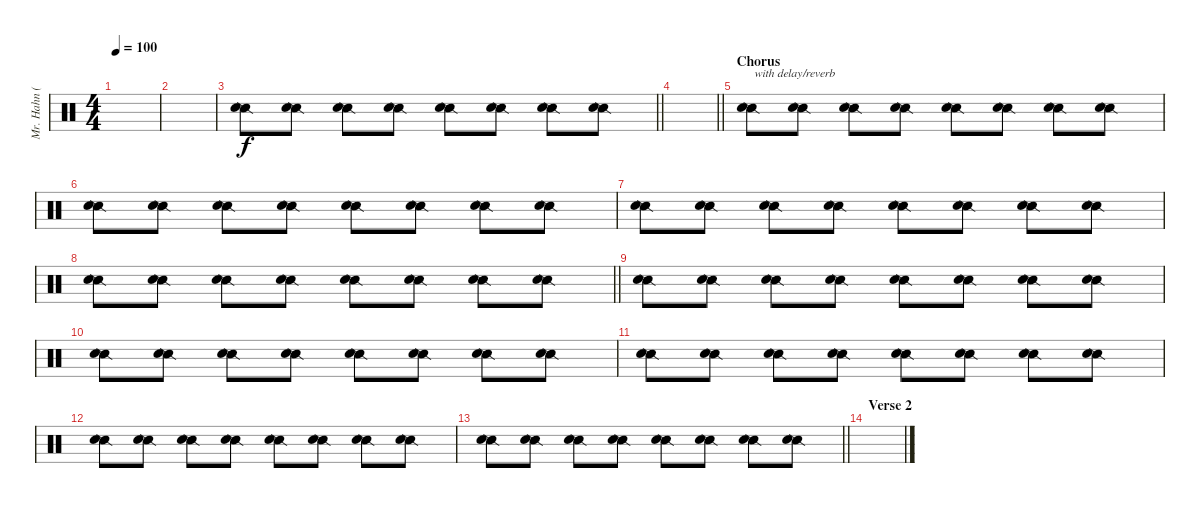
\track ("Mr. Hahn (Sampler)" "Mr. Hahn (") {instrument percussion}
\staff {score}
\articulation defaults
\ts (4 4)
\tempo 100
\clef neutral
\ks c
|
|
\barLineRight lightlight
("Snare (side stick) 2" "Hand Clap (hit)").8 ("Snare (side stick) 2" "Hand Clap (hit)").8 ("Snare (side stick) 2" "Hand Clap (hit)").8 ("Snare (side stick) 2" "Hand Clap (hit)").8 ("Snare (side stick) 2" "Hand Clap (hit)").8 ("Snare (side stick) 2" "Hand Clap (hit)").8 ("Snare (side stick) 2" "Hand Clap (hit)").8 ("Snare (side stick) 2" "Hand Clap (hit)").8 |
\barLineRight lightlight
|
\section ("" "Chorus")
("Snare (side stick) 2" "Hand Clap (hit)").8{txt "with delay/reverb"} ("Snare (side stick) 2" "Hand Clap (hit)").8 ("Snare (side stick) 2" "Hand Clap (hit)").8 ("Snare (side stick) 2" "Hand Clap (hit)").8 ("Snare (side stick) 2" "Hand Clap (hit)").8 ("Snare (side stick) 2" "Hand Clap (hit)").8 ("Snare (side stick) 2" "Hand Clap (hit)").8 ("Snare (side stick) 2" "Hand Clap (hit)").8 |
("Snare (side stick) 2" "Hand Clap (hit)").8 ("Snare (side stick) 2" "Hand Clap (hit)").8 ("Snare (side stick) 2" "Hand Clap (hit)").8 ("Snare (side stick) 2" "Hand Clap (hit)").8 ("Snare (side stick) 2" "Hand Clap (hit)").8 ("Snare (side stick) 2" "Hand Clap (hit)").8 ("Snare (side stick) 2" "Hand Clap (hit)").8 ("Snare (side stick) 2" "Hand Clap (hit)").8 |
("Snare (side stick) 2" "Hand Clap (hit)").8 ("Snare (side stick) 2" "Hand Clap (hit)").8 ("Snare (side stick) 2" "Hand Clap (hit)").8 ("Snare (side stick) 2" "Hand Clap (hit)").8 ("Snare (side stick) 2" "Hand Clap (hit)").8 ("Snare (side stick) 2" "Hand Clap (hit)").8 ("Snare (side stick) 2" "Hand Clap (hit)").8 ("Snare (side stick) 2" "Hand Clap (hit)").8 |
\barLineRight lightlight
("Snare (side stick) 2" "Hand Clap (hit)").8 ("Snare (side stick) 2" "Hand Clap (hit)").8 ("Snare (side stick) 2" "Hand Clap (hit)").8 ("Snare (side stick) 2" "Hand Clap (hit)").8 ("Snare (side stick) 2" "Hand Clap (hit)").8 ("Snare (side stick) 2" "Hand Clap (hit)").8 ("Snare (side stick) 2" "Hand Clap (hit)").8 ("Snare (side stick) 2" "Hand Clap (hit)").8 |
("Snare (side stick) 2" "Hand Clap (hit)").8 ("Snare (side stick) 2" "Hand Clap (hit)").8 ("Snare (side stick) 2" "Hand Clap (hit)").8 ("Snare (side stick) 2" "Hand Clap (hit)").8 ("Snare (side stick) 2" "Hand Clap (hit)").8 ("Snare (side stick) 2" "Hand Clap (hit)").8 ("Snare (side stick) 2" "Hand Clap (hit)").8 ("Snare (side stick) 2" "Hand Clap (hit)").8 |
("Snare (side stick) 2" "Hand Clap (hit)").8 ("Snare (side stick) 2" "Hand Clap (hit)").8 ("Snare (side stick) 2" "Hand Clap (hit)").8 ("Snare (side stick) 2" "Hand Clap (hit)").8 ("Snare (side stick) 2" "Hand Clap (hit)").8 ("Snare (side stick) 2" "Hand Clap (hit)").8 ("Snare (side stick) 2" "Hand Clap (hit)").8 ("Snare (side stick) 2" "Hand Clap (hit)").8 |
("Snare (side stick) 2" "Hand Clap (hit)").8 ("Snare (side stick) 2" "Hand Clap (hit)").8 ("Snare (side stick) 2" "Hand Clap (hit)").8 ("Snare (side stick) 2" "Hand Clap (hit)").8 ("Snare (side stick) 2" "Hand Clap (hit)").8 ("Snare (side stick) 2" "Hand Clap (hit)").8 ("Snare (side stick) 2" "Hand Clap (hit)").8 ("Snare (side stick) 2" "Hand Clap (hit)").8 |
("Snare (side stick) 2" "Hand Clap (hit)").8 ("Snare (side stick) 2" "Hand Clap (hit)").8 ("Snare (side stick) 2" "Hand Clap (hit)").8 ("Snare (side stick) 2" "Hand Clap (hit)").8 ("Snare (side stick) 2" "Hand Clap (hit)").8 ("Snare (side stick) 2" "Hand Clap (hit)").8 ("Snare (side stick) 2" "Hand Clap (hit)").8 ("Snare (side stick) 2" "Hand Clap (hit)").8 |
\barLineRight lightlight
("Snare (side stick) 2" "Hand Clap (hit)").8 ("Snare (side stick) 2" "Hand Clap (hit)").8 ("Snare (side stick) 2" "Hand Clap (hit)").8 ("Snare (side stick) 2" "Hand Clap (hit)").8 ("Snare (side stick) 2" "Hand Clap (hit)").8 ("Snare (side stick) 2" "Hand Clap (hit)").8 ("Snare (side stick) 2" "Hand Clap (hit)").8 ("Snare (side stick) 2" "Hand Clap (hit)").8 |
\section ("" "Verse 2")
